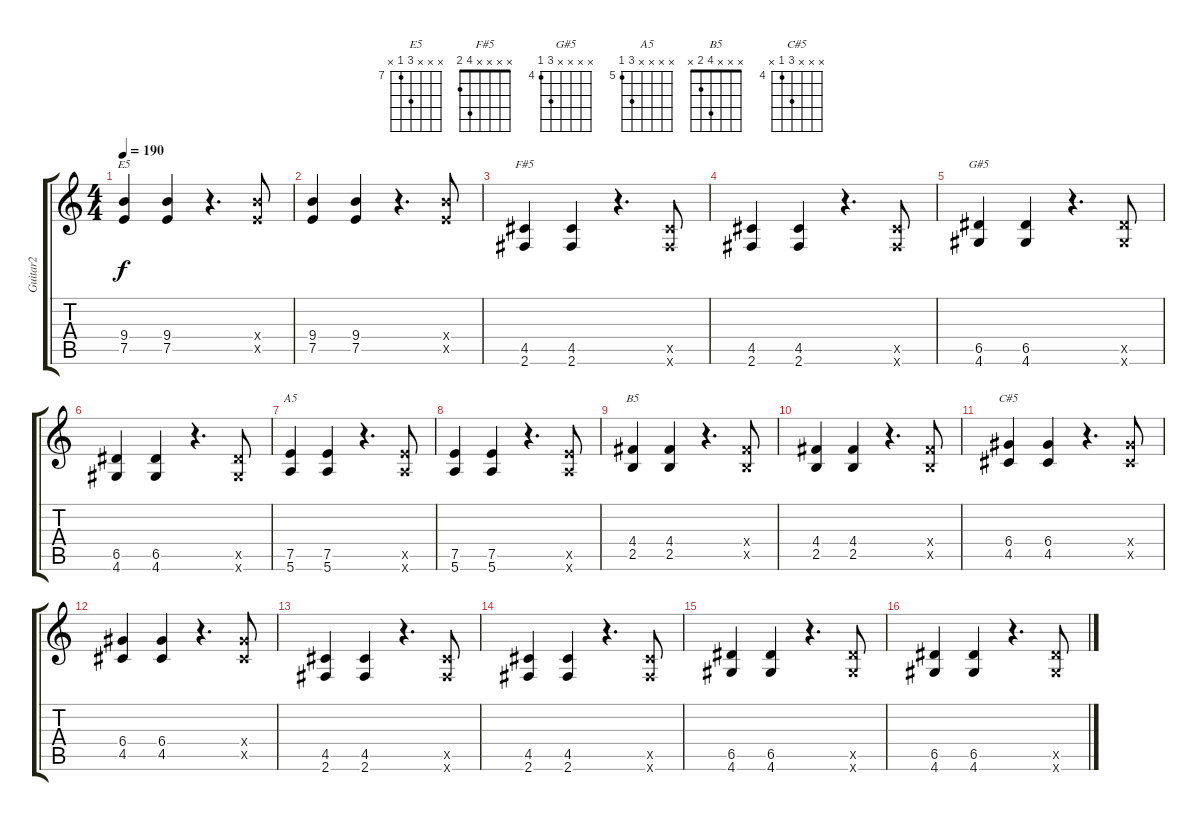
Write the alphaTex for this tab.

\track ("Guitar2" "Guitar2") {instrument distortionguitar}
\staff {score tabs}
\tuning (E4 B3 G3 D3 A2 E2) {hide}
\chord ("E5" x x x 9 7 x) {firstfret 7}
\chord ("F#5" x x x x 4 2)
\chord ("G#5" x x x x 6 4) {firstfret 4}
\chord ("A5" x x x x 7 5) {firstfret 5}
\chord ("B5" x x x 4 2 x)
\chord ("C#5" x x x 6 4 x) {firstfret 4}
\ts (4 4)
\tempo 190
\clef g2
\ks c
(9.4 7.5).4{ch "E5" dy f} (9.4 7.5).4 r.4{d} (9.4{x} 7.5{x}).8 |
(9.4 7.5).4 (9.4 7.5).4 r.4{d} (9.4{x} 7.5{x}).8 |
(4.5 2.6).4{ch "F#5"} (4.5 2.6).4 r.4{d} (4.5{x} 2.6{x}).8 |
(4.5 2.6).4 (4.5 2.6).4 r.4{d} (4.5{x} 2.6{x}).8 |
(6.5 4.6).4{ch "G#5"} (6.5 4.6).4 r.4{d} (6.5{x} 4.6{x}).8 |
(6.5 4.6).4 (6.5 4.6).4 r.4{d} (6.5{x} 4.6{x}).8 |
(7.5 5.6).4{ch "A5"} (7.5 5.6).4 r.4{d} (7.5{x} 5.6{x}).8 |
(7.5 5.6).4 (7.5 5.6).4 r.4{d} (7.5{x} 5.6{x}).8 |
(4.4 2.5).4{ch "B5"} (4.4 2.5).4 r.4{d} (4.4{x} 2.5{x}).8 |
(4.4 2.5).4 (4.4 2.5).4 r.4{d} (4.4{x} 2.5{x}).8 |
(6.4 4.5).4{ch "C#5"} (6.4 4.5).4 r.4{d} (6.4{x} 4.5{x}).8 |
(6.4 4.5).4 (6.4 4.5).4 r.4{d} (6.4{x} 4.5{x}).8 |
(4.5 2.6).4 (4.5 2.6).4 r.4{d} (4.5{x} 2.6{x}).8 |
(4.5 2.6).4 (4.5 2.6).4 r.4{d} (4.5{x} 2.6{x}).8 |
(6.5 4.6).4 (6.5 4.6).4 r.4{d} (6.5{x} 4.6{x}).8 |
(6.5 4.6).4 (6.5 4.6).4 r.4{d} (6.5{x} 4.6{x}).8
